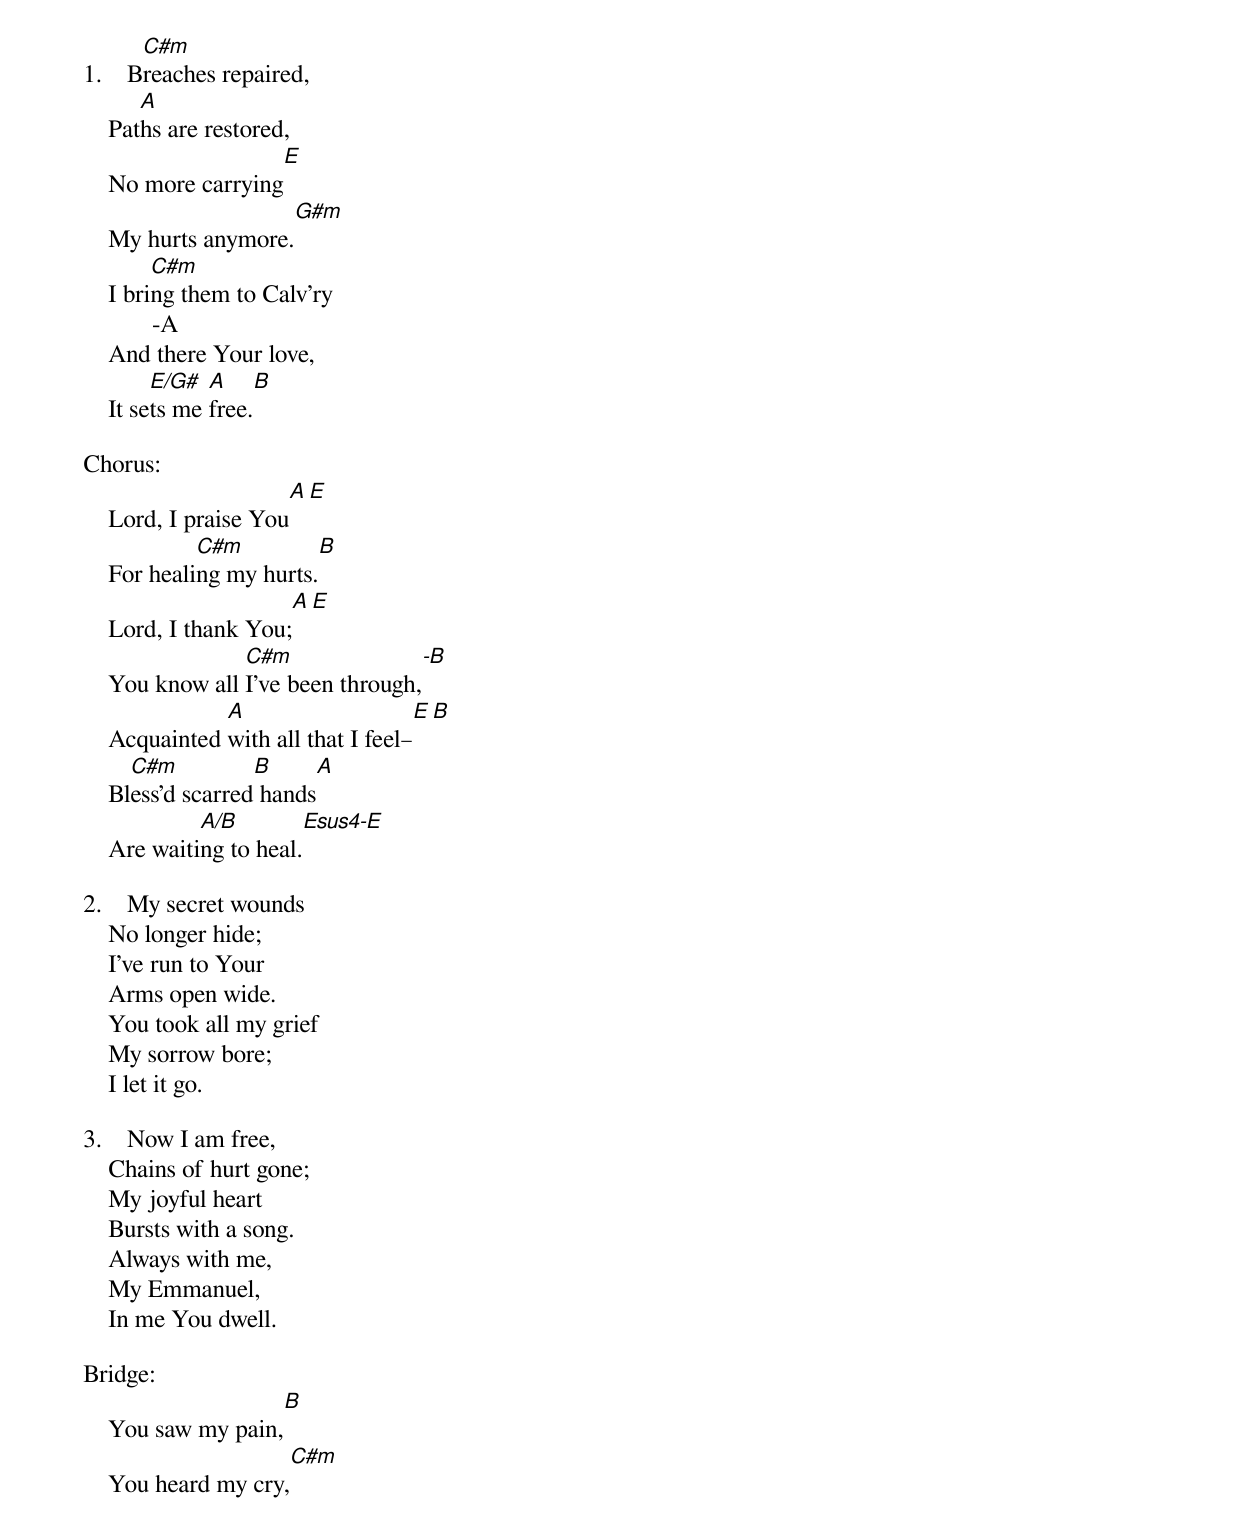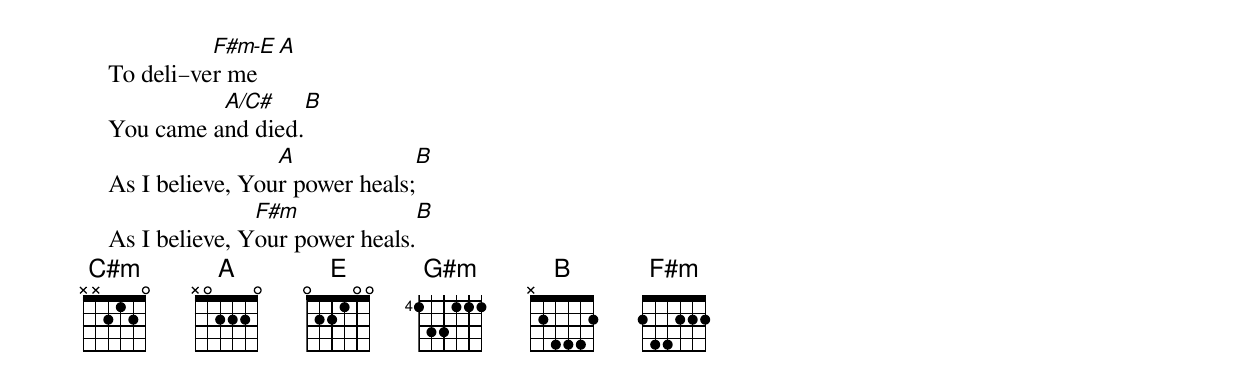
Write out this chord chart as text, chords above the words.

       C#m
1.    Breaches repaired,
       A
    Paths are restored,
                           E
    No more carrying
                                G#m
    My hurts anymore.
         C#m
    I bring them to Calv'ry
           -A
    And there Your love,
         E/G#  A     B
    It sets me free.

Chorus:
                        A         E
    Lord, I praise You
             C#m                 B
    For healing my hurts.
                       A         E
    Lord, I thank You;
                 C#m                          -B
    You know all I’ve been through,
               A                     E                 B
    Acquainted with all that I feel–
      C#m          B           A
    Bless'd scarred hands
             A/B             Esus4-E
    Are waiting to heal.

2.    My secret wounds
    No longer hide;
    I’ve run to Your
    Arms open wide.
    You took all my grief
    My sorrow bore;
    I let it go.

3.    Now I am free,
    Chains of hurt gone;
    My joyful heart
    Bursts with a song.
    Always with me,
    My Emmanuel,
    In me You dwell.

Bridge:
                                 B
    You saw my pain,
                                  C#m
    You heard my cry,
              F#m-E    A
    To deli–ver me
              A/C#             B
    You came and died.
                     A                                  B
    As I believe, Your power heals;
                   F#m                                B
    As I believe, Your power heals.
